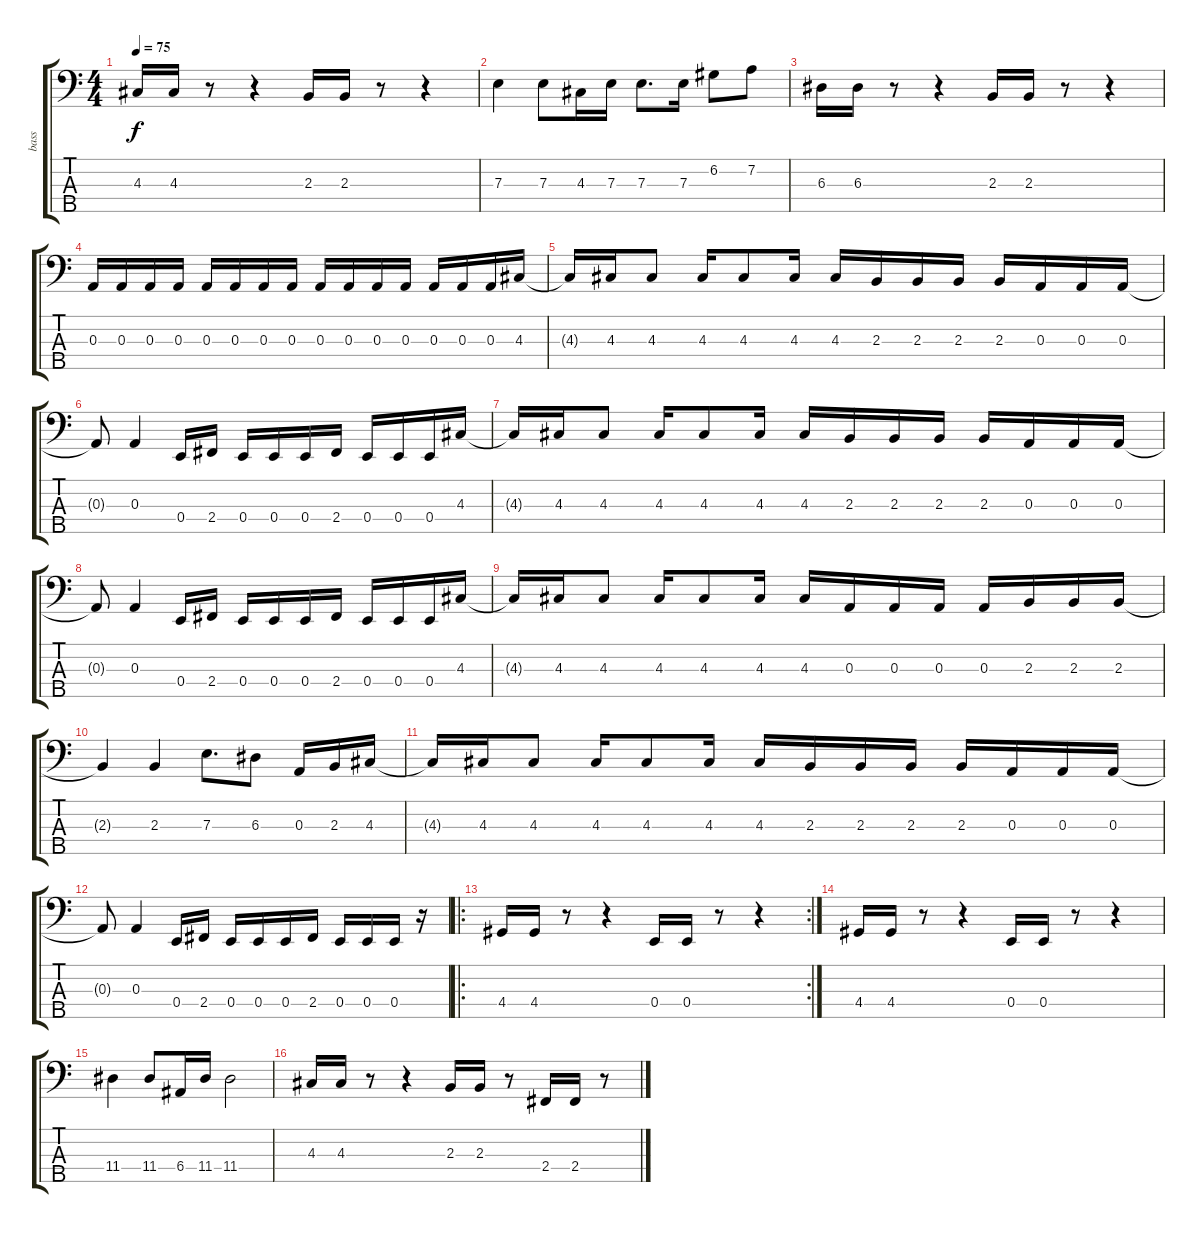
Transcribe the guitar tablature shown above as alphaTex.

\track ("bass" "bass") {instrument electricbassfinger}
\staff {score tabs}
\tuning (G2 D2 A1 E1 B0) {hide}
\ts (4 4)
\tempo 75
\clef f4
\ks c
4.3.16{dy f} 4.3.16 r.8 r.4 2.3.16 2.3.16 r.8 r.4 |
7.3.4 7.3.8 4.3.16 7.3.16 7.3.8{d} 7.3.16 6.2.8 7.2.8 |
6.3.16 6.3.16 r.8 r.4 2.3.16 2.3.16 r.8 r.4 |
0.3.16 0.3.16 0.3.16 0.3.16 0.3.16 0.3.16 0.3.16 0.3.16 0.3.16 0.3.16 0.3.16 0.3.16 0.3.16 0.3.16 0.3.16 4.3.16 |
4.3{t}.16 4.3.16 4.3.8 4.3.16 4.3.8 4.3.16 4.3.16 2.3.16 2.3.16 2.3.16 2.3.16 0.3.16 0.3.16 0.3.16 |
0.3{t}.8 0.3.4 0.4.16 2.4.16 0.4.16 0.4.16 0.4.16 2.4.16 0.4.16 0.4.16 0.4.16 4.3.16 |
4.3{t}.16 4.3.16 4.3.8 4.3.16 4.3.8 4.3.16 4.3.16 2.3.16 2.3.16 2.3.16 2.3.16 0.3.16 0.3.16 0.3.16 |
0.3{t}.8 0.3.4 0.4.16 2.4.16 0.4.16 0.4.16 0.4.16 2.4.16 0.4.16 0.4.16 0.4.16 4.3.16 |
4.3{t}.16 4.3.16 4.3.8 4.3.16 4.3.8 4.3.16 4.3.16 0.3.16 0.3.16 0.3.16 0.3.16 2.3.16 2.3.16 2.3.16 |
2.3{t}.4 2.3.4 7.3.8{d} 6.3.8 0.3.16 2.3.16 4.3.16 |
4.3{t}.16 4.3.16 4.3.8 4.3.16 4.3.8 4.3.16 4.3.16 2.3.16 2.3.16 2.3.16 2.3.16 0.3.16 0.3.16 0.3.16 |
0.3{t}.8 0.3.4 0.4.16 2.4.16 0.4.16 0.4.16 0.4.16 2.4.16 0.4.16 0.4.16 0.4.16 r.16 |
\ro
\rc 2
4.4.16 4.4.16 r.8 r.4 0.4.16 0.4.16 r.8 r.4 |
4.4.16 4.4.16 r.8 r.4 0.4.16 0.4.16 r.8 r.4 |
11.4.4 11.4.8 6.4.16 11.4.16 11.4.2 |
4.3.16 4.3.16 r.8 r.4 2.3.16 2.3.16 r.8 2.4.16 2.4.16 r.8
